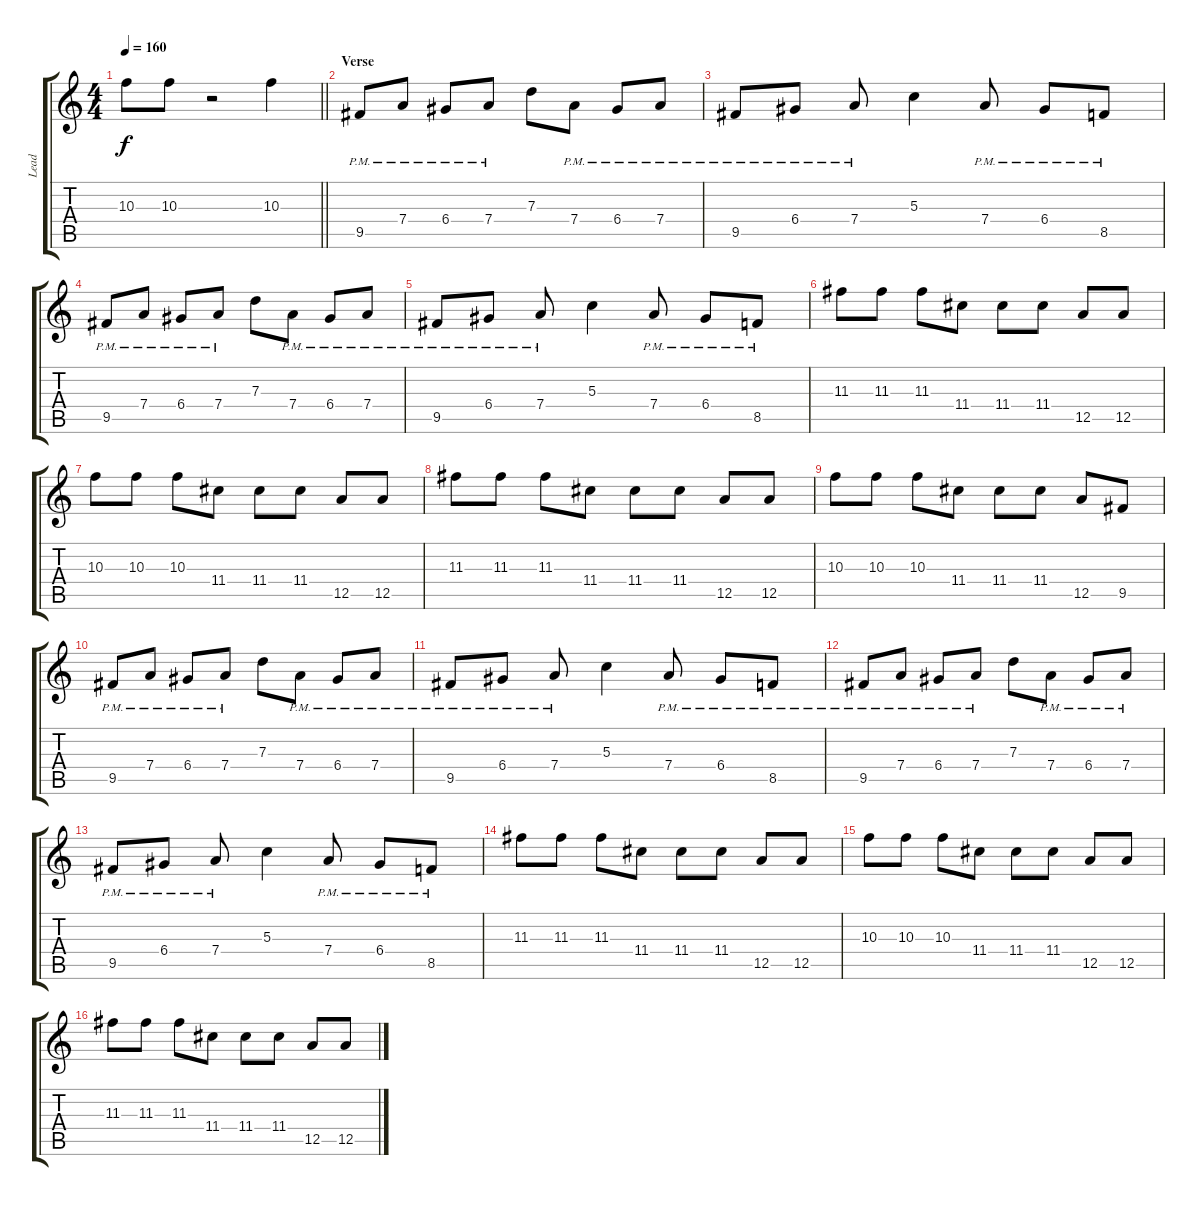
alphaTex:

\track ("Lead" "Lead") {mute instrument distortionguitar}
\staff {score tabs}
\tuning (E4 B3 G3 D3 A2 E2) {hide}
\ts (4 4)
\tempo 160
\clef g2
\barLineRight lightlight
\ks c
10.3.8{dy f} 10.3.8 r.2 10.3.4 |
\section ("" "Verse")
9.5{pm}.8 7.4{pm}.8 6.4{pm}.8 7.4{pm}.8 7.3.8 7.4{pm}.8 6.4{pm}.8 7.4{pm}.8 |
9.5{pm}.8 6.4{pm}.8 7.4{pm}.8 5.3.4 7.4{pm}.8 6.4{pm}.8 8.5{pm}.8 |
9.5{pm}.8 7.4{pm}.8 6.4{pm}.8 7.4{pm}.8 7.3.8 7.4{pm}.8 6.4{pm}.8 7.4{pm}.8 |
9.5{pm}.8 6.4{pm}.8 7.4{pm}.8 5.3.4 7.4{pm}.8 6.4{pm}.8 8.5{pm}.8 |
11.3.8 11.3.8 11.3.8 11.4.8 11.4.8 11.4.8 12.5.8 12.5.8 |
10.3.8 10.3.8 10.3.8 11.4.8 11.4.8 11.4.8 12.5.8 12.5.8 |
11.3.8 11.3.8 11.3.8 11.4.8 11.4.8 11.4.8 12.5.8 12.5.8 |
10.3.8 10.3.8 10.3.8 11.4.8 11.4.8 11.4.8 12.5.8 9.5.8 |
9.5{pm}.8 7.4{pm}.8 6.4{pm}.8 7.4{pm}.8 7.3.8 7.4{pm}.8 6.4{pm}.8 7.4{pm}.8 |
9.5{pm}.8 6.4{pm}.8 7.4{pm}.8 5.3.4 7.4{pm}.8 6.4{pm}.8 8.5{pm}.8 |
9.5{pm}.8 7.4{pm}.8 6.4{pm}.8 7.4{pm}.8 7.3.8 7.4{pm}.8 6.4{pm}.8 7.4{pm}.8 |
9.5{pm}.8 6.4{pm}.8 7.4{pm}.8 5.3.4 7.4{pm}.8 6.4{pm}.8 8.5{pm}.8 |
11.3.8 11.3.8 11.3.8 11.4.8 11.4.8 11.4.8 12.5.8 12.5.8 |
10.3.8 10.3.8 10.3.8 11.4.8 11.4.8 11.4.8 12.5.8 12.5.8 |
11.3.8 11.3.8 11.3.8 11.4.8 11.4.8 11.4.8 12.5.8 12.5.8
